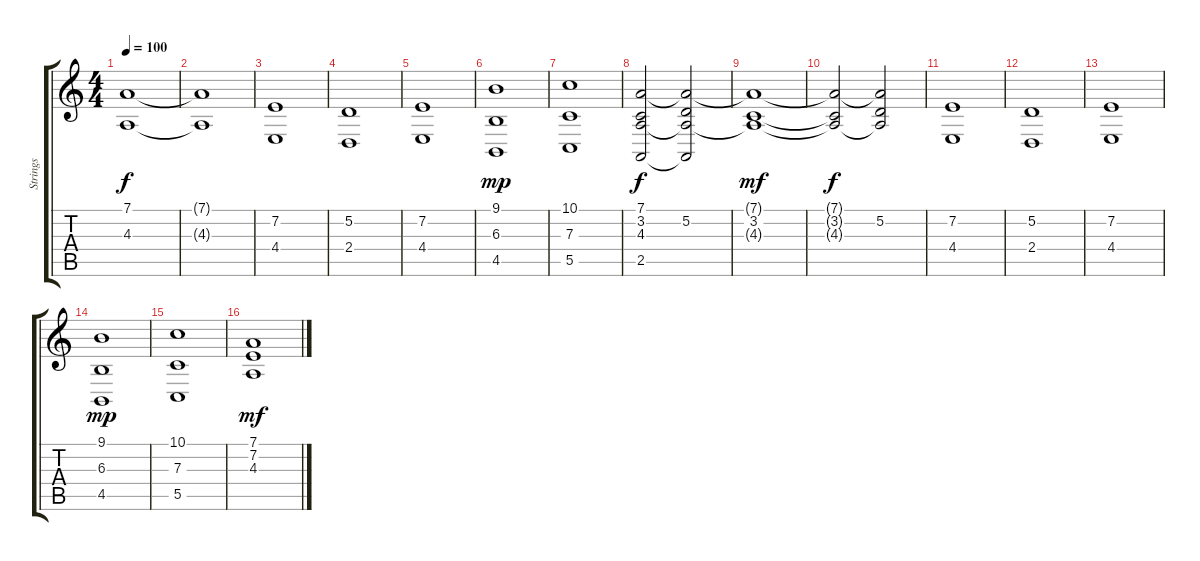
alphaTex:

\track ("Strings" "Strings") {instrument stringensemble1}
\staff {score tabs}
\tuning (D4 A3 F3 C3 G2 D2) {hide}
\ts (4 4)
\tempo 100
\clef g2
\ks c
(7.1 4.3).1{dy f volume 11 balance 0} |
(7.1{t} 4.3{t}).1 |
(7.2 4.4).1 |
(5.2 2.4).1 |
(7.2 4.4).1 |
(9.1 6.3 4.5).1{dy mp} |
(10.1 7.3 5.5).1 |
(7.1 3.2 4.3 2.5).2{dy f} (7.1{t} 5.2 4.3{t} 2.5{t}).2 |
(7.1{t} 3.2 4.3{t}).1{dy mf volume 11 balance 0} |
(7.1{t} 3.2{t} 4.3{t}).2{dy f} (7.1{t} 5.2 4.3{t}).2 |
(7.2 4.4).1 |
(5.2 2.4).1 |
(7.2 4.4).1 |
(9.1 6.3 4.5).1{dy mp} |
(10.1 7.3 5.5).1 |
(7.1 7.2 4.3).1{dy mf}
